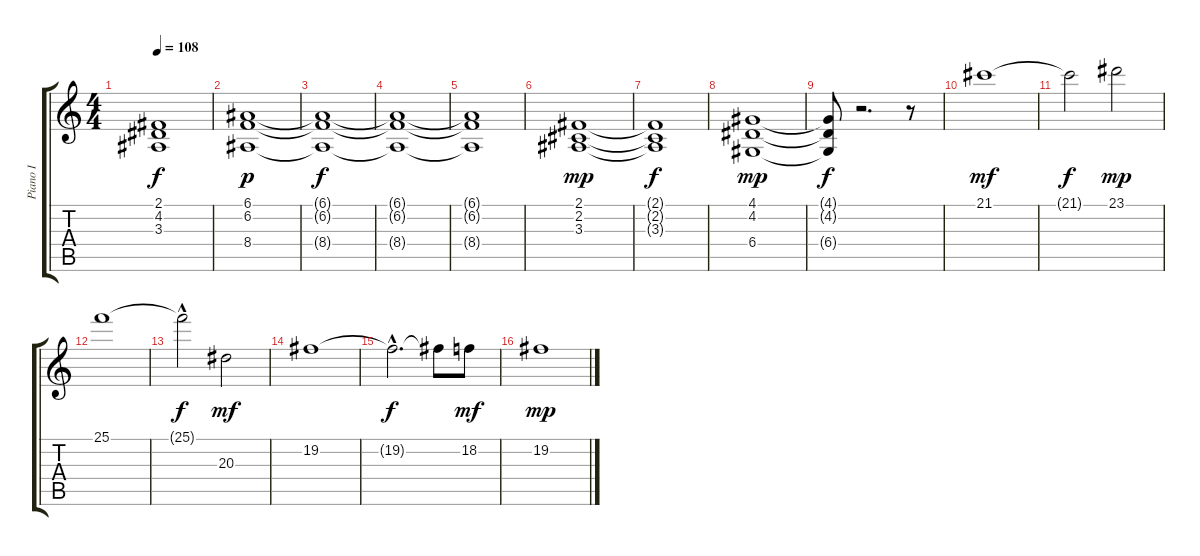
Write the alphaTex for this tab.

\track ("Piano I" "Piano I") {instrument ocarina}
\staff {score tabs}
\tuning (E4 B3 G3 D3 A2 E2) {hide}
\ts (4 4)
\tempo 108
\clef g2
\ks c
(2.1{t} 4.2{t} 3.3{t}).1{dy f} |
(6.1 6.2 8.4).1{dy p} |
(6.1{t} 6.2{t} 8.4{t}).1{dy f} |
(6.1{t} 6.2{t} 8.4{t}).1 |
(6.1{t} 6.2{t} 8.4{t}).1 |
(2.1 2.2 3.3).1{dy mp} |
(2.1{t} 2.2{t} 3.3{t}).1{dy f} |
(4.1 4.2 6.4).1{dy mp} |
(4.1{t} 4.2{t} 6.4{t}).8{dy f} r.2{d} r.8 |
21.1.1{dy mf} |
21.1{t}.2{dy f} 23.1.2{dy mp} |
25.1.1 |
25.1{hac t}.2{dy f} 20.3.2{dy mf} |
19.2.1 |
19.2{hac t}.2{d dy f} 19.2{t}.8 18.2.8{dy mf} |
19.2.1{dy mp}
